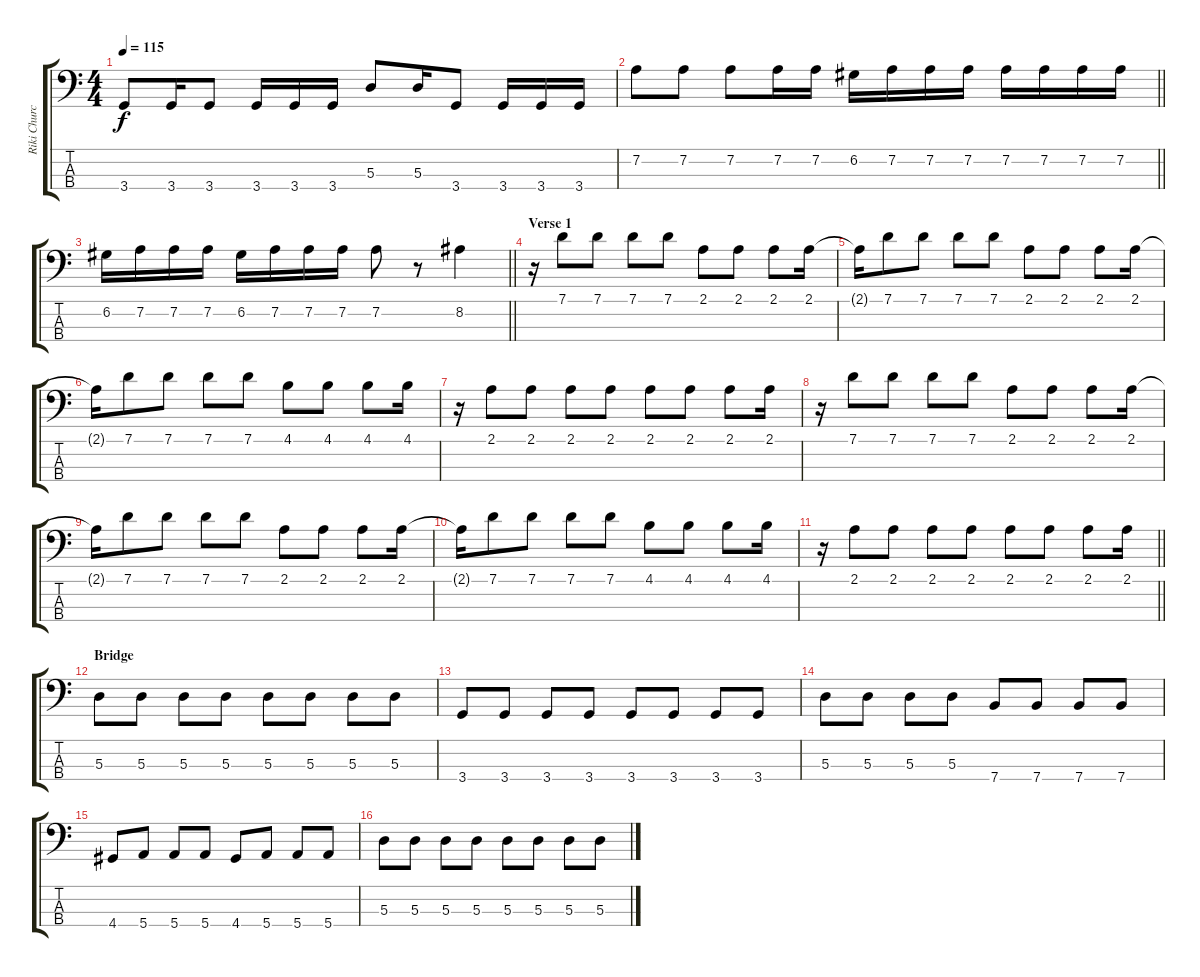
\track ("Riki Church" "Riki Churc") {instrument electricbasspick}
\staff {score tabs}
\tuning (G2 D2 A1 E1) {hide}
\ts (4 4)
\tempo 115
\clef f4
\ks c
3.4.8{dy f} 3.4.16 3.4.8 3.4.16 3.4.16 3.4.16 5.3.8 5.3.16 3.4.8 3.4.16 3.4.16 3.4.16 |
\barLineRight lightlight
7.2.8 7.2.8 7.2.8 7.2.16 7.2.16 6.2.16 7.2.16 7.2.16 7.2.16 7.2.16 7.2.16 7.2.16 7.2.16 |
\barLineRight lightlight
6.2.16 7.2.16 7.2.16 7.2.16 6.2.16 7.2.16 7.2.16 7.2.16 7.2.8 r.8 8.2.4 |
\section ("" "Verse 1")
r.16 7.1.8 7.1.8 7.1.8 7.1.8 2.1.8 2.1.8 2.1.8 2.1.16 |
2.1{t}.16 7.1.8 7.1.8 7.1.8 7.1.8 2.1.8 2.1.8 2.1.8 2.1.16 |
2.1{t}.16 7.1.8 7.1.8 7.1.8 7.1.8 4.1.8 4.1.8 4.1.8 4.1.16 |
r.16 2.1.8 2.1.8 2.1.8 2.1.8 2.1.8 2.1.8 2.1.8 2.1.16 |
r.16 7.1.8 7.1.8 7.1.8 7.1.8 2.1.8 2.1.8 2.1.8 2.1.16 |
2.1{t}.16 7.1.8 7.1.8 7.1.8 7.1.8 2.1.8 2.1.8 2.1.8 2.1.16 |
2.1{t}.16 7.1.8 7.1.8 7.1.8 7.1.8 4.1.8 4.1.8 4.1.8 4.1.16 |
\barLineRight lightlight
r.16 2.1.8 2.1.8 2.1.8 2.1.8 2.1.8 2.1.8 2.1.8 2.1.16 |
\section ("" "Bridge")
5.3.8 5.3.8 5.3.8 5.3.8 5.3.8 5.3.8 5.3.8 5.3.8 |
3.4.8 3.4.8 3.4.8 3.4.8 3.4.8 3.4.8 3.4.8 3.4.8 |
5.3.8 5.3.8 5.3.8 5.3.8 7.4.8 7.4.8 7.4.8 7.4.8 |
4.4.8 5.4.8 5.4.8 5.4.8 4.4.8 5.4.8 5.4.8 5.4.8 |
5.3.8 5.3.8 5.3.8 5.3.8 5.3.8 5.3.8 5.3.8 5.3.8
